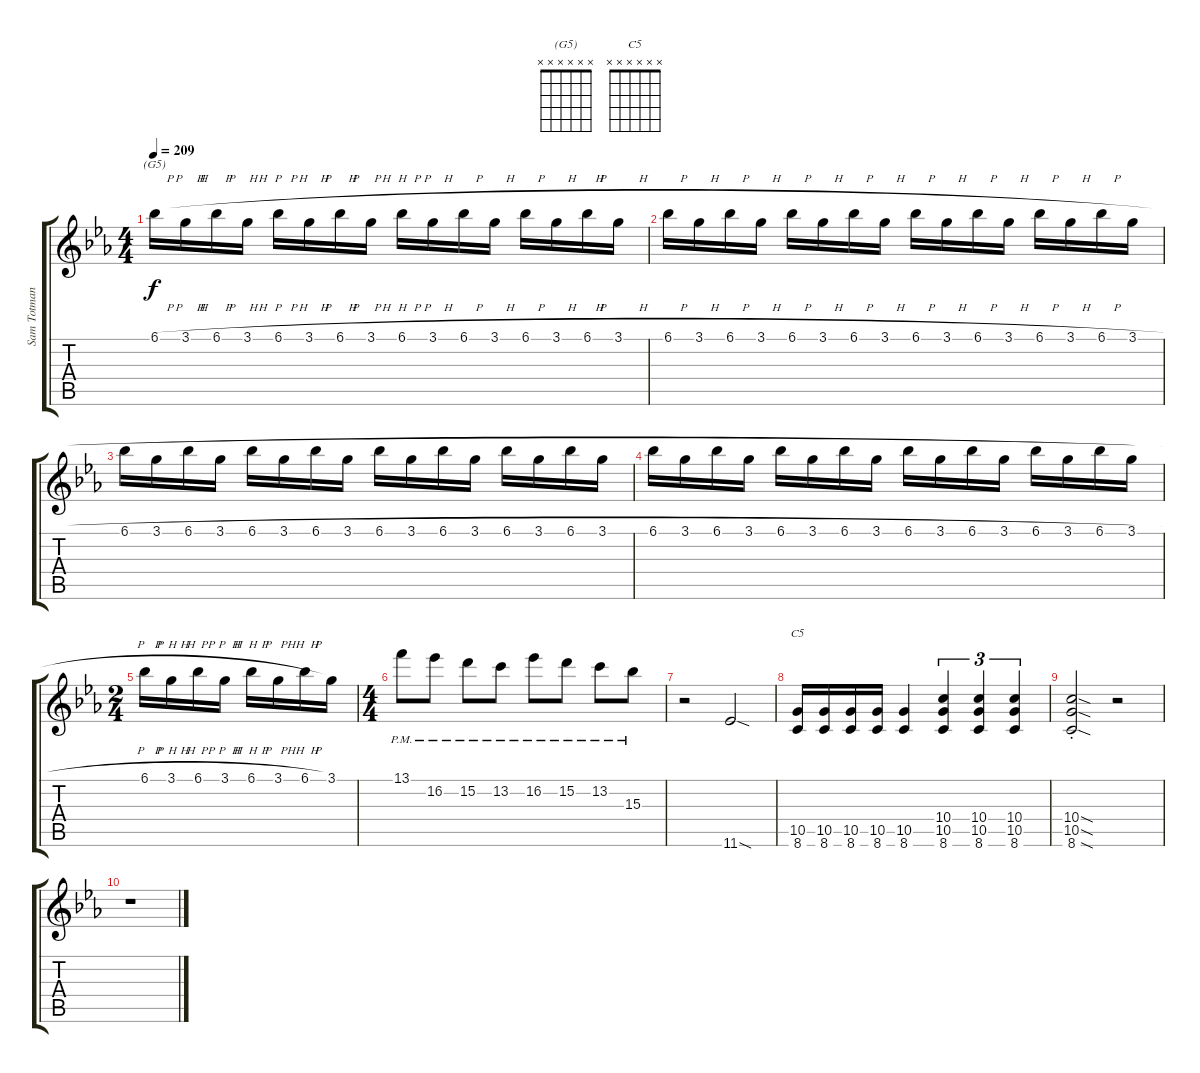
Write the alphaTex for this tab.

\track ("Sam Totman (Lead 2 and Rhythm)" "Sam Totman") {instrument distortionguitar}
\staff {score tabs}
\tuning (E4 B3 G3 D3 A2 E2) {hide}
\chord ("(G5)" x x x x x x)
\chord ("C5" x x x x x x)
\ts (4 4)
\tempo 209
\clef g2
\ks eb
6.1{h}.16{ch "(G5)" dy f} 3.1{h}.16 6.1{h}.16 3.1{h}.16 6.1{h}.16 3.1{h}.16 6.1{h}.16 3.1{h}.16 6.1{h}.16 3.1{h}.16 6.1{h}.16 3.1{h}.16 6.1{h}.16 3.1{h}.16 6.1{h}.16 3.1{h}.16 |
6.1{h}.16 3.1{h}.16 6.1{h}.16 3.1{h}.16 6.1{h}.16 3.1{h}.16 6.1{h}.16 3.1{h}.16 6.1{h}.16 3.1{h}.16 6.1{h}.16 3.1{h}.16 6.1{h}.16 3.1{h}.16 6.1{h}.16 3.1{h}.16 |
6.1{h}.16 3.1{h}.16 6.1{h}.16 3.1{h}.16 6.1{h}.16 3.1{h}.16 6.1{h}.16 3.1{h}.16 6.1{h}.16 3.1{h}.16 6.1{h}.16 3.1{h}.16 6.1{h}.16 3.1{h}.16 6.1{h}.16 3.1{h}.16 |
6.1{h}.16 3.1{h}.16 6.1{h}.16 3.1{h}.16 6.1{h}.16 3.1{h}.16 6.1{h}.16 3.1{h}.16 6.1{h}.16 3.1{h}.16 6.1{h}.16 3.1{h}.16 6.1{h}.16 3.1{h}.16 6.1{h}.16 3.1{h}.16 |
\ts (2 4)
6.1{h}.16 3.1{h}.16 6.1{h}.16 3.1{h}.16 6.1{h}.16 3.1{h}.16 6.1{h}.16 3.1.16 |
\ts (4 4)
13.1{pm}.8 16.2{pm}.8 15.2{pm}.8 13.2{pm}.8 16.2{pm}.8 15.2{pm}.8 13.2{pm}.8 15.3{pm}.8 |
r.2 11.6{sod}.2 |
(10.5 8.6).16{ch "C5"} (10.5 8.6).16 (10.5 8.6).16 (10.5 8.6).16 (10.5 8.6).4 (10.4 10.5 8.6).4{tu (3 2)} (10.4 10.5 8.6).4{tu (3 2)} (10.4 10.5 8.6).4{tu (3 2)} |
(10.4{sod st} 10.5{sod st} 8.6{sod st}).2 r.2 |
r.1
